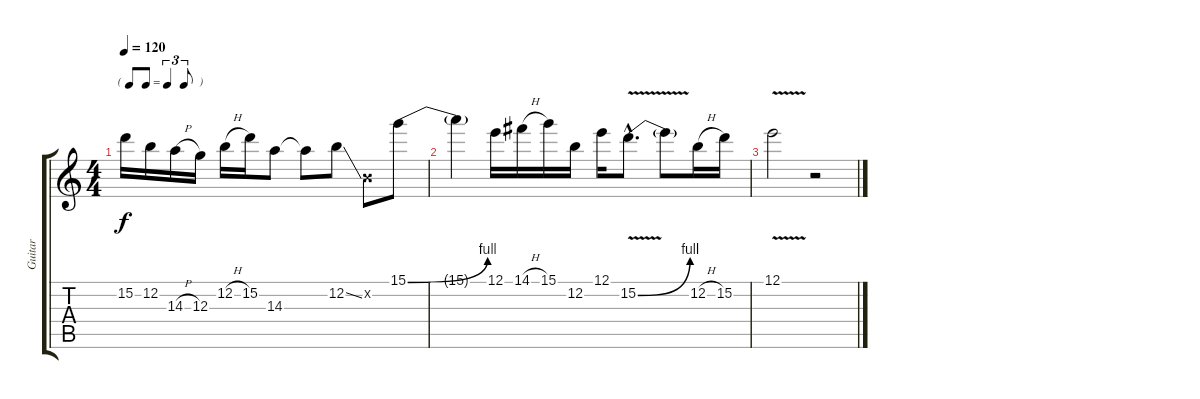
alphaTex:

\track ("Guitar" "Guitar") {instrument overdrivenguitar}
\staff {score tabs}
\tuning (E4 B3 G3 D3 A2 E2) {hide}
\ts (4 4)
\tf triplet8th
\tempo 120
\clef g2
\ks c
15.2{t}.16{dy f} 12.2.16 14.3{h}.16 12.3.16 12.2{h}.16 15.2.16 14.3.8 14.3{t}.8 12.2{ss}.8 0.2{x}.8 15.1{be (bend 0 0 60 4)}.8 |
15.1{t}.4 12.1.16 14.1{h}.16 15.1.16 12.2.16 12.1.16 15.2{be (bend 0 0 60 4) v hac}.8{d} 15.2{t}.8 12.2{h}.16 15.2.16 |
12.1{v}.2 r.2
